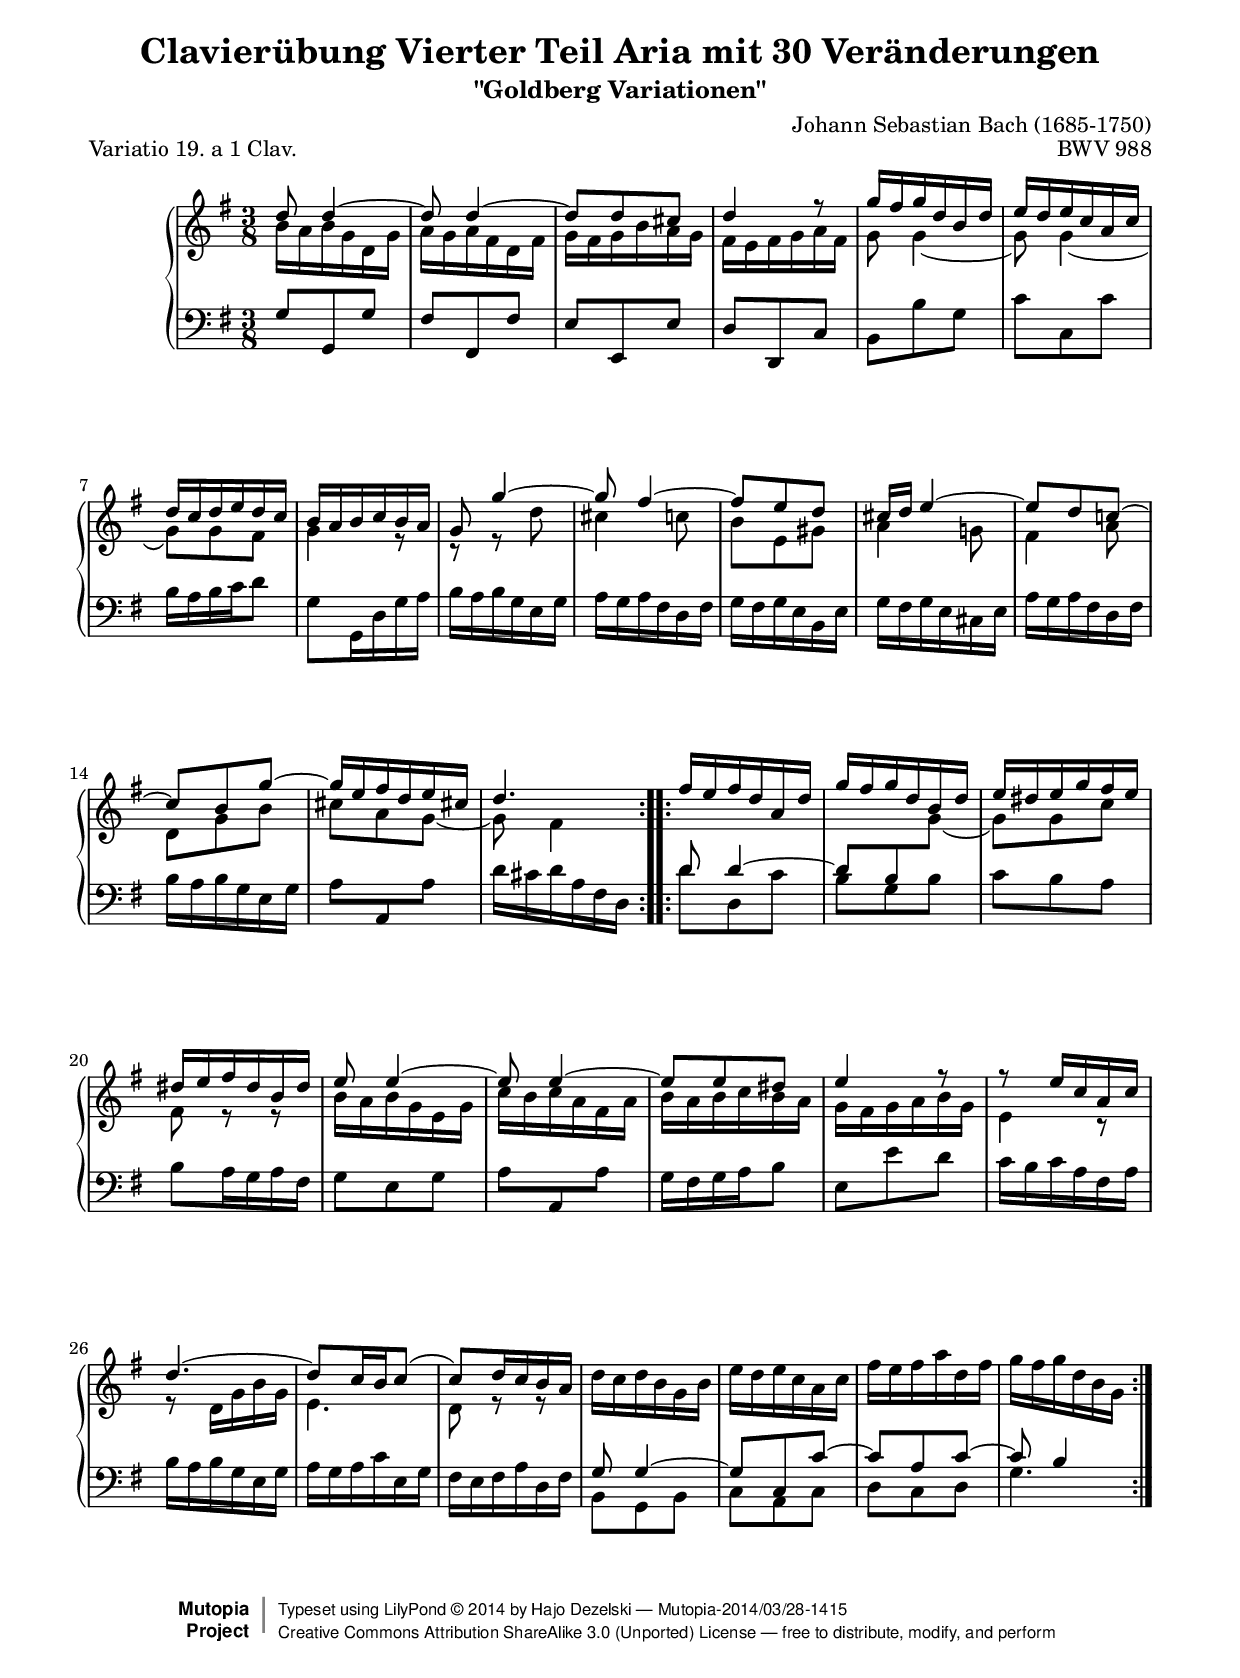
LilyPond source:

\version "2.18.2"

\paper {
    top-margin = 8\mm
    top-markup-spacing.basic-distance = #6
    markup-system-spacing.basic-distance = #5
    top-system-spacing.basic-distance = #12
    last-bottom-spacing.basic-distance = #12
    line-width = 18.0\cm
    ragged-bottom = ##f
    ragged-last-bottom = ##f
}

%#(set-default-paper-size "letter")

#(set-global-staff-size 19)

\header {
        title = "Clavierübung Vierter Teil Aria mit 30 Veränderungen"
        subtitle = "\"Goldberg Variationen\""
        piece = "Variatio 19. a 1 Clav."
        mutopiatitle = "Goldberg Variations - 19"
        composer = "Johann Sebastian Bach (1685-1750)"
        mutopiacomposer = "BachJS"
        opus = "BWV 988"
        date = "1741"
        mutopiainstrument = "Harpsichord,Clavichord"
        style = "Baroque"
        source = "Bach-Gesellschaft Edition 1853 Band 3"
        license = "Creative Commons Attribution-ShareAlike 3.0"
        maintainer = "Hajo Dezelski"
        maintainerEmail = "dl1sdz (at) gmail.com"
	
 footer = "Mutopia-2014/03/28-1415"
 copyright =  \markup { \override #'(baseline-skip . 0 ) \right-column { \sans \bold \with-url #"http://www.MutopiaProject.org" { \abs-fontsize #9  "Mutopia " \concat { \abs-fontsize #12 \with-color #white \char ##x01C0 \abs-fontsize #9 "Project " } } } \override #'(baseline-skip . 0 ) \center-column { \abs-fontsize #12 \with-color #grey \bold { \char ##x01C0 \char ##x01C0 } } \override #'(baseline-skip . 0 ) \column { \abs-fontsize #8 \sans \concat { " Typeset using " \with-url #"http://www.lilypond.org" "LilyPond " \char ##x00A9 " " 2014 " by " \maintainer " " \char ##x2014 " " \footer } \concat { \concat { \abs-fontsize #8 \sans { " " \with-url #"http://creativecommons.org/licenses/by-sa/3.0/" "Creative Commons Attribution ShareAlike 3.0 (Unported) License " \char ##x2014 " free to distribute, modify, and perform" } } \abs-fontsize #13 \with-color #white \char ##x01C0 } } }
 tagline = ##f
}

%-----------------------definitions
global = { \key g \major \time 3/8 }
staffUp = \change Staff = "upper"
staffDown = \change Staff = "lower"

adjTieDown = \shape #'((0 . -0.2) (0 . -0.3) (0 . -0.3) (0 . -0.2)) Tie
adjTieUp = \shape #'((0 . 0.2) (0 . 0.3) (0 . 0.3) (0 . 0.2)) Tie
adjTieOne = \shape #'(
                       ((0 . -1.0) (0 . -1.2) (0 . -1.2) (0 . -1.0))
                       ((0 . -1.0) (0 . -1.2) (0 . -1.2) (0 . -1.0))
                       ) Tie
adjTieTwo = \shape #'(
                        ((0 . 0.4) (0 . 0.6) (0 . 0.6) (0 . 0.4))
                        ((0 . 0.4) (0 . 0.6) (0 . 0.6) (0 . 0.4))
                        ) Tie
adjTieTre = \shape #'(
                        ((0 . 1.0) (0 . 1.3) (0 . 1.3) (0 . 1.0))
                        ((0 . 1.0) (0 . 1.3) (0 . 1.3) (0 . 1.0))
                        ) Tie
adjTieQtr = \shape #'((0 . 0.2) (1.0 . 0.5) (-1.0 . 0.5) (0 . 0.2)) Tie

adjBeamOne = \once \override Beam.positions = #'( 5.5 . 4.6 )
adjBeamTwo = \once \override Beam.positions = #'( 4.8 . 3.9 )
adjBeamTre = \once \override Beam.positions = #'( 4.1 . 4.0 )
adjBeamQtr = \once \override Beam.positions = #'( 3.6 . 3.6 )
adjBeamCin = \once \override Beam.positions = #'( 0.3 . 0.3 )
adjBeamSix = \once \override Beam.positions = #'( 5.2 . 4.3 )
adjBeamSev = \once \override Beam.damping = #+inf.0
adjBeamOct = \once \override Beam.positions = #'( 4.6 . 4.5 )


sopranoOne =   \relative d'' {
    \repeat volta 2 { %begin repeated section
    \stemUp
	d8 \adjTieUp d4 ~ | % 1
        d8 \adjTieUp d4 ~ | % 2
        d8 [ d cis ] | % 3
        d4 r8 | % 4
        \adjBeamOne g16 [ fis g d b d ] | % 5
        \adjBeamTwo e16 [ d e c a c ] | % 6
        \adjBeamTre d16 [ c d e d c ] | % 7
        \adjBeamQtr b16 [ a b c b a ] | % 8
        g8 g'4 ~ | % 9
        g8 fis4 ~ | % 10
        fis8  [ e d ] | % 11
        cis16 [ d ] \adjTieUp e4 ~ | % 12
        e8 d c! ~ | % 13
        c8 [ b g' ~ ] | % 14
        \adjBeamSix g16 [ e fis d e cis! ] | % 15
        d4. | % 16
    } %end of repeated section
  
    \repeat volta 2 { %begin repeated section
        \adjBeamOne fis16 [ e16 fis d a d ] | % 17
        \adjBeamOne g16 [ fis g d b d ] | % 18
        e16 [ dis e g fis e ] | % 19
        \adjBeamOct dis16 [ e fis dis b dis ] | % 20
        e8 \adjTieTwo e4 ~ | % 21
        e8 \adjTieUp e4 ~ | % 22
        e8 [ e dis ] | % 23
        e4 f8\rest | % 24
        r8 e16 [ c a c ] | % 25
        \adjTieQtr d4. ~ \noBreak | % 26
        d8 [ c16 b \adjTieTre c8 ~ ] | % 27
        c8 [ d16 c b a ] | % 28
        \stemDown d16 [ c d b g b ] | % 29
        e16 [ d e c a c ] | % 30
        fis16 [ e fis a d, fis ] | % 31
        g16 [ fis g d b g ] | % 32

    } %end repeated section
}

sopranoTwo =   \relative b' {
  \repeat volta 2 { %begin repeated section
  \stemDown
        b16 [ a b g d g ] | % 1
        a16 [ g a fis d fis ] | % 2
        g16 [ fis g b a g ] | % 3
        fis16 [ e fis g a fis ] | % 4
        g8  \adjTieOne g4 ~ | % 5
        g8 \adjTieOne g4 ~ | % 6
        g8 [ g fis ] | % 7
        g4 e8\rest | % 8
        c8\rest r8 d'8 | % 9
        cis4 c8 | % 10
        b8 [ e, gis ] | % 11
        a4 g!8 | % 12
        fis4 a8 | % 13
        d,8 [ g b ] | % 14
        cis8 [ a \adjTieDown g ~ ] | % 15
        g8 fis4  | % 16 
    } %end of repeated section
  
    \repeat volta 2 { %begin repeated section
        \staffDown \stemUp d8 d4^~ | % 17
        \adjBeamSev d8 b \staffUp \stemDown \adjTieOne g' ~ | % 18
        g8 [ g c ] | % 19
        fis,8 r8 e8\rest | % 20
        b'16  [ a b g e g ] | % 21
        c16 [ b c a fis a ] | % 22
        b16 [ a b c b a ] | % 23
        g16 [ fis g a b g ] | % 24
        e4 r8 | % 25
        r8 d16 [ g b g ] | % 26
        e4. | % 27
        d8 r8 e8\rest | % 28
        \stemUp \staffDown g,8 \adjTieUp g4^~ | % 29
        g8 [ c, c'^~ ] | % 30
        c8 [ a c^~ ] | % 31
        c8 b4 | % 32
    } %end repeated section
}

soprano = << \sopranoOne \\ \sopranoTwo>>

%%
%% Bass Clef
%% 

bass = \relative g {
	\repeat volta 2 { %begin repeated section
       g8  [ g, g' ] | % 1
        fis8 [ fis, fis' ] | % 2
        e8 [ e, e' ] | % 3
        d8 [ d, c' ] | % 4
        b8 [ b' g ] | % 5
        c8 [ c, c' ] | % 6
        b16 [ a b c d8 ] | % 7
        g,8 [ g,16 d' g a ] | % 8
        b16 [ a b g e g ] | % 9
        a16 [ g a fis d fis ] | % 10
        g16 [ fis g e b e ] | % 11
        g16 [ fis g e cis e ] | % 12
        a16 [ g a fis d fis ] | % 13
        b16 [ a b g e g ] | % 14
        \adjBeamCin a8 [ \stemUp a, \stemNeutral a' ] | % 15
        d16 [ cis d a fis d16 ] | % 16
    } %end of repeated section
  
    \repeat volta 2 { %begin repeated section
        d'8  d, c' | % 17
        b8 g b | % 18
        c8 [ b a ] | % 19
        b8 [ a16 g a fis ] | % 20
        g8 [ e g ] | % 21
        \adjBeamCin a8 [ \stemUp a, \stemNeutral a' ] | % 22
        g16 [ fis g a b8 ] | % 23
        e,8 [ e' d ] | % 24
        c16 [ b c a fis a ] | % 25
        b16 [ a b g e g ] | % 26
        a16 [ g a c e, g ] | % 27
        fis16 [ e fis a d, fis ] | % 28
        b,8_[ g b ] | %29
        c8_[ a c ] | % 30
        d8_[ c d ] | % 31
        g4. | % 32
    } %end repeated section
}

%% Merge score - Piano staff

\score {
    \context PianoStaff <<
        \set PianoStaff.midiInstrument = "harpsichord"
        \new Staff = "upper" { \clef treble \global \soprano  }
        \new Staff = "lower" { \clef bass \global \bass }
    >>
    \layout{  }
    \midi { \tempo 8 = 138 }

}
